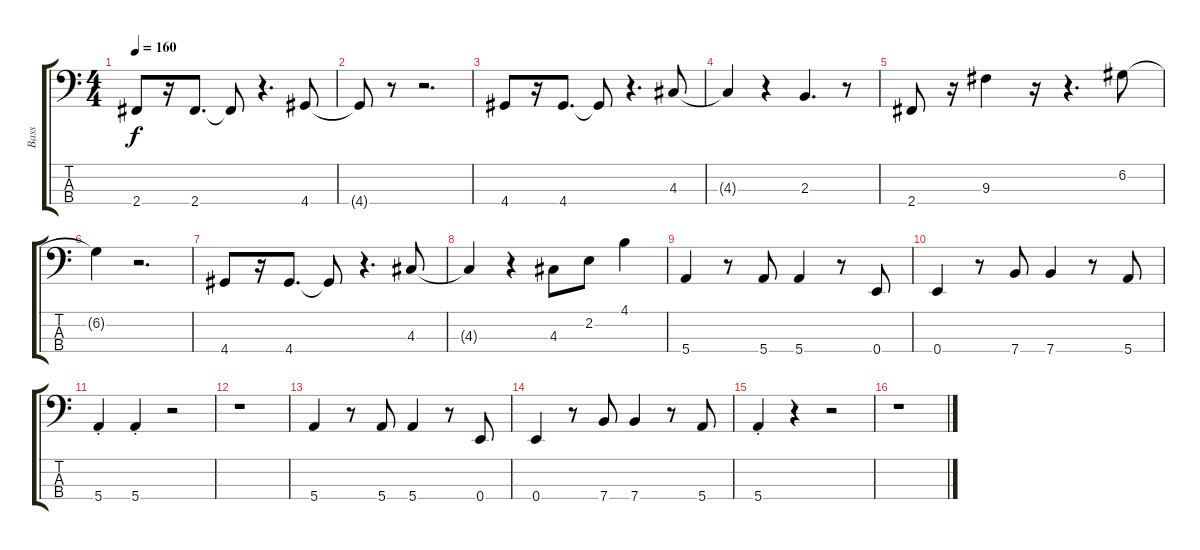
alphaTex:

\track ("Bass" "Bass") {instrument electricbassfinger}
\staff {score tabs}
\tuning (G2 D2 A1 E1) {hide}
\ts (4 4)
\tempo 160
\clef f4
\ks c
2.4.8{dy f instrument electricbassfinger} r.16 2.4.8{d} 2.4{t}.8 r.4{d} 4.4.8 |
4.4{t}.8 r.8 r.2{d} |
4.4.8 r.16 4.4.8{d} 4.4{t}.8 r.4{d} 4.3.8 |
4.3{t}.4 r.4 2.3.4{d} r.8 |
2.4.8 r.16 9.3.4 r.16 r.4{d} 6.2.8 |
6.2{t}.4 r.2{d} |
4.4.8 r.16 4.4.8{d} 4.4{t}.8 r.4{d} 4.3.8 |
4.3{t}.4 r.4 4.3.8 2.2.8 4.1.4 |
5.4.4 r.8 5.4.8 5.4.4 r.8 0.4.8 |
0.4.4 r.8 7.4.8 7.4.4 r.8 5.4.8 |
5.4{st}.4 5.4{st}.4 r.2 |
r.1 |
5.4.4 r.8 5.4.8 5.4.4 r.8 0.4.8 |
0.4.4 r.8 7.4.8 7.4.4 r.8 5.4.8 |
5.4{st}.4 r.4 r.2 |
r.1
